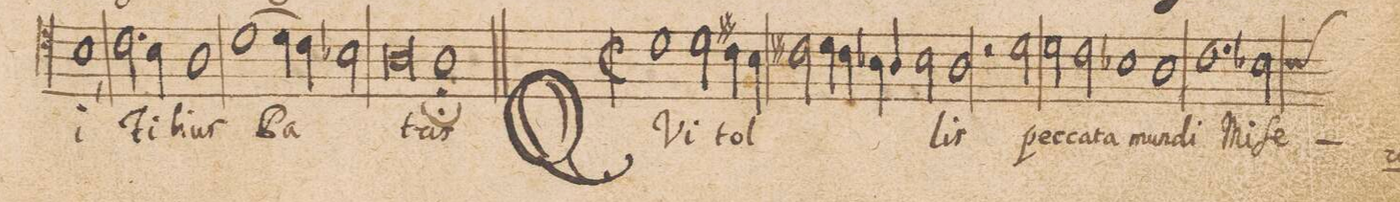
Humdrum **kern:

**kern	**text
*I"[TENOR.]	*
*clefC4	*
*k[]	*
*met(C|)	*
*M2/1	*
1B\,	-i
=59-	=59-
2.c\	Fi-
4B\	-li-
1A\	-us
=60-	=60-
(1d\	Pa-
4d\	.
4c\)	.
2B-X\	.
=61-	=61-
0A\	.
=62-	=62-
0A\;<	-tris
=63||-	=63||-
*M2/1	*
*met(C|)	*
*mmet(c|)	*
1d\	QVi
2d\	tol-
4c#X\	.
4B\	.
=64-	=64-
2c#X\	.
4d\	.
4cny\	.
4B-X\	.
4A/	.
2B-\	.
=65-	=65-
1A\	-lis
2r	.
2d\	pec-
=66-	=66-
2d\	-ca-
2c\	-ta
1B-X\	mun-
=67-	=67-
1A\	-di
1.c\	Mi-
=68-	=68-
*custos:B	*
2B-X\	-ſe-
*-	*-
